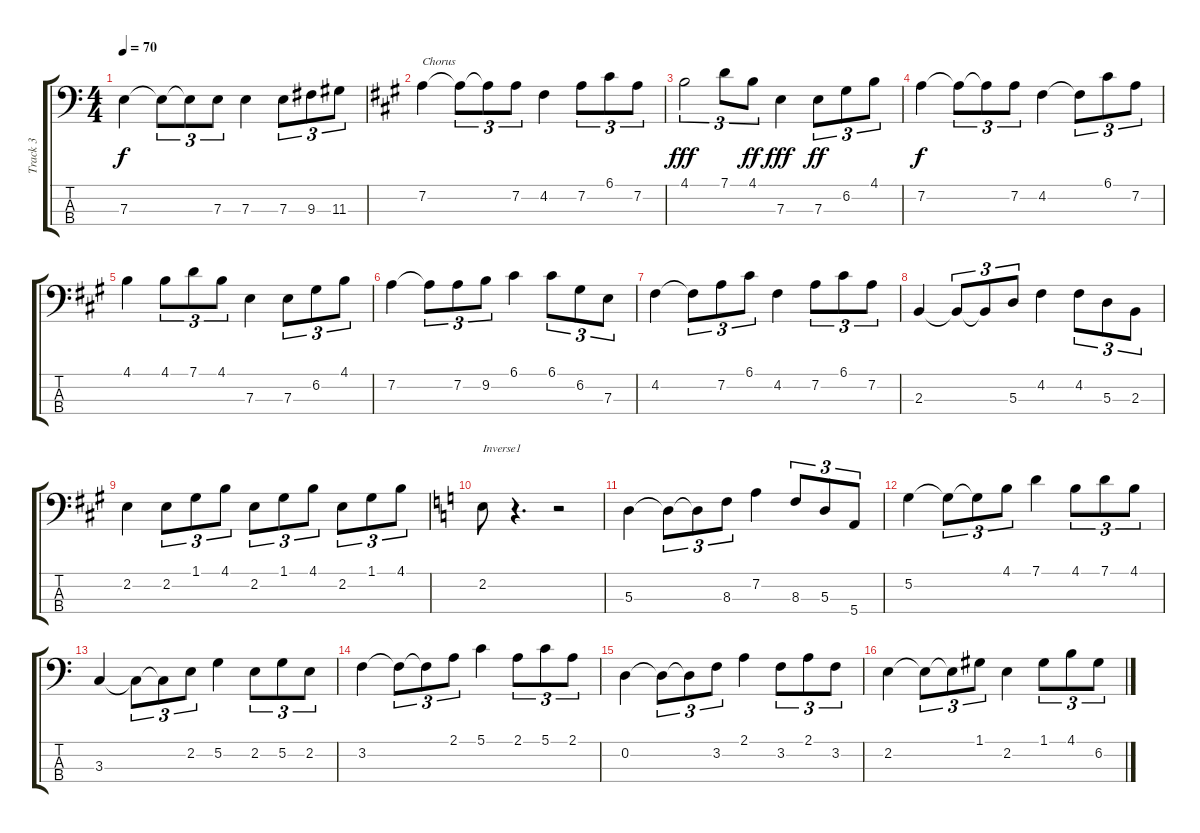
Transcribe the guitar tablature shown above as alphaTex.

\track ("Track 3" "Track 3") {instrument synthbass2}
\staff {score tabs}
\tuning (G2 D2 A1 E1) {hide}
\ts (4 4)
\tempo 70
\clef f4
\ks c
7.3.4{dy f} 7.3{t}.8{tu (3 2)} 7.3{t}.8{tu (3 2)} 7.3.8{tu (3 2)} 7.3.4 7.3.8{tu (3 2)} 9.3.8{tu (3 2)} 11.3.8{tu (3 2)} |
\ks a
7.2.4{txt "Chorus"} 7.2{t}.8{tu (3 2)} 7.2{t}.8{tu (3 2)} 7.2.8{tu (3 2)} 4.2.4 7.2.8{tu (3 2)} 6.1.8{tu (3 2)} 7.2.8{tu (3 2)} |
4.1.2{tu (3 2) dy fff} 7.1.8{tu (3 2)} 4.1.8{tu (3 2) dy ff} 7.3.4{dy fff} 7.3.8{tu (3 2) dy ff} 6.2.8{tu (3 2)} 4.1.8{tu (3 2)} |
7.2.4{dy f} 7.2{t}.8{tu (3 2)} 7.2{t}.8{tu (3 2)} 7.2.8{tu (3 2)} 4.2.4 4.2{t}.8{tu (3 2)} 6.1.8{tu (3 2)} 7.2.8{tu (3 2)} |
4.1.4 4.1.8{tu (3 2)} 7.1.8{tu (3 2)} 4.1.8{tu (3 2)} 7.3.4 7.3.8{tu (3 2)} 6.2.8{tu (3 2)} 4.1.8{tu (3 2)} |
7.2.4 7.2{t}.8{tu (3 2)} 7.2.8{tu (3 2)} 9.2.8{tu (3 2)} 6.1.4 6.1.8{tu (3 2)} 6.2.8{tu (3 2)} 7.3.8{tu (3 2)} |
4.2.4 4.2{t}.8{tu (3 2)} 7.2.8{tu (3 2)} 6.1.8{tu (3 2)} 4.2.4 7.2.8{tu (3 2)} 6.1.8{tu (3 2)} 7.2.8{tu (3 2)} |
2.3.4 2.3{t}.8{tu (3 2)} 2.3{t}.8{tu (3 2)} 5.3.8{tu (3 2)} 4.2.4 4.2.8{tu (3 2)} 5.3.8{tu (3 2)} 2.3.8{tu (3 2)} |
2.2.4 2.2.8{tu (3 2)} 1.1.8{tu (3 2)} 4.1.8{tu (3 2)} 2.2.8{tu (3 2)} 1.1.8{tu (3 2)} 4.1.8{tu (3 2)} 2.2.8{tu (3 2)} 1.1.8{tu (3 2)} 4.1.8{tu (3 2)} |
\ks aminor
2.2.8{txt "Inverse1"} r.4{d} r.2 |
5.3.4 5.3{t}.8{tu (3 2)} 5.3{t}.8{tu (3 2)} 8.3.8{tu (3 2)} 7.2.4 8.3.8{tu (3 2)} 5.3.8{tu (3 2)} 5.4.8{tu (3 2)} |
5.2.4 5.2{t}.8{tu (3 2)} 5.2{t}.8{tu (3 2)} 4.1.8{tu (3 2)} 7.1.4 4.1.8{tu (3 2)} 7.1.8{tu (3 2)} 4.1.8{tu (3 2)} |
3.3.4 3.3{t}.8{tu (3 2)} 3.3{t}.8{tu (3 2)} 2.2.8{tu (3 2)} 5.2.4 2.2.8{tu (3 2)} 5.2.8{tu (3 2)} 2.2.8{tu (3 2)} |
3.2.4 3.2{t}.8{tu (3 2)} 3.2{t}.8{tu (3 2)} 2.1.8{tu (3 2)} 5.1.4 2.1.8{tu (3 2)} 5.1.8{tu (3 2)} 2.1.8{tu (3 2)} |
0.2.4 0.2{t}.8{tu (3 2)} 0.2{t}.8{tu (3 2)} 3.2.8{tu (3 2)} 2.1.4 3.2.8{tu (3 2)} 2.1.8{tu (3 2)} 3.2.8{tu (3 2)} |
2.2.4 2.2{t}.8{tu (3 2)} 2.2{t}.8{tu (3 2)} 1.1.8{tu (3 2)} 2.2.4 1.1.8{tu (3 2)} 4.1.8{tu (3 2)} 6.2.8{tu (3 2)}
